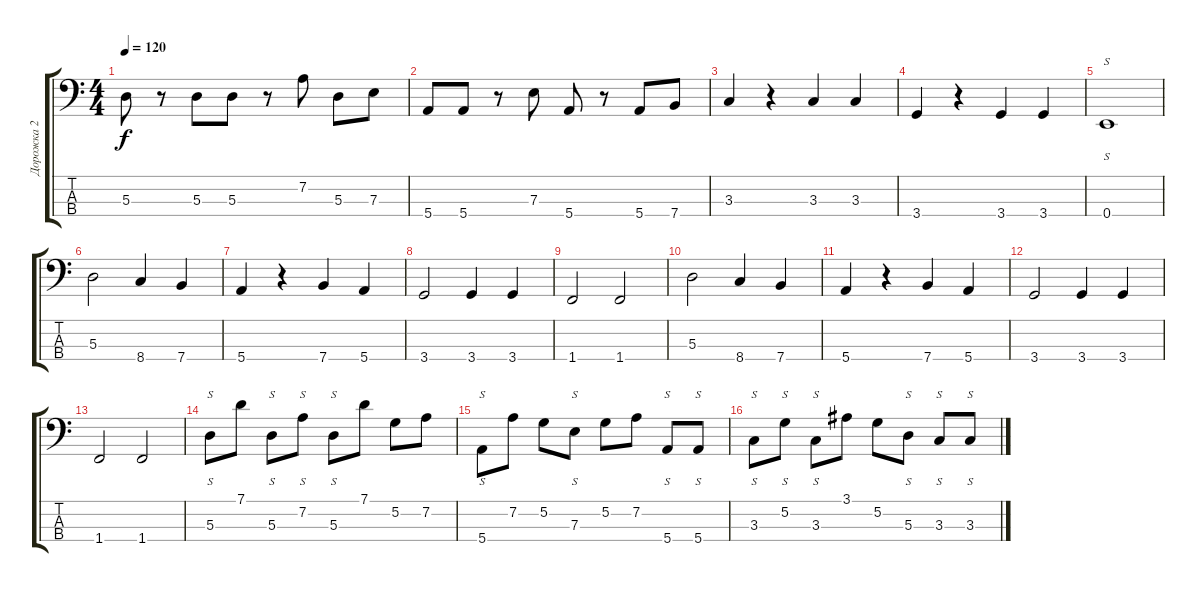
\track ("Дорожка 2" "Дорожка 2") {instrument slapbass1}
\staff {score tabs}
\tuning (G2 D2 A1 E1) {hide}
\ts (4 4)
\tempo 120
\clef f4
\ks c
5.3.8{dy f} r.8 5.3.8 5.3.8 r.8 7.2.8 5.3.8 7.3.8 |
5.4.8 5.4.8 r.8 7.3.8 5.4.8 r.8 5.4.8 7.4.8 |
3.3.4 r.4 3.3.4 3.3.4 |
3.4.4 r.4 3.4.4 3.4.4 |
0.4.1{s} |
5.3.2 8.4.4 7.4.4 |
5.4.4 r.4 7.4.4 5.4.4 |
3.4.2 3.4.4 3.4.4 |
1.4.2 1.4.2 |
5.3.2 8.4.4 7.4.4 |
5.4.4 r.4 7.4.4 5.4.4 |
3.4.2 3.4.4 3.4.4 |
1.4.2 1.4.2 |
5.3.8{s} 7.1.8 5.3.8{s} 7.2.8{s} 5.3.8{s} 7.1.8 5.2.8 7.2.8 |
5.4.8{s} 7.2.8 5.2.8 7.3.8{s} 5.2.8 7.2.8 5.4.8{s} 5.4.8{s} |
3.3.8{s} 5.2.8{s} 3.3.8{s} 3.1.8 5.2.8 5.3.8{s} 3.3.8{s} 3.3.8{s}
